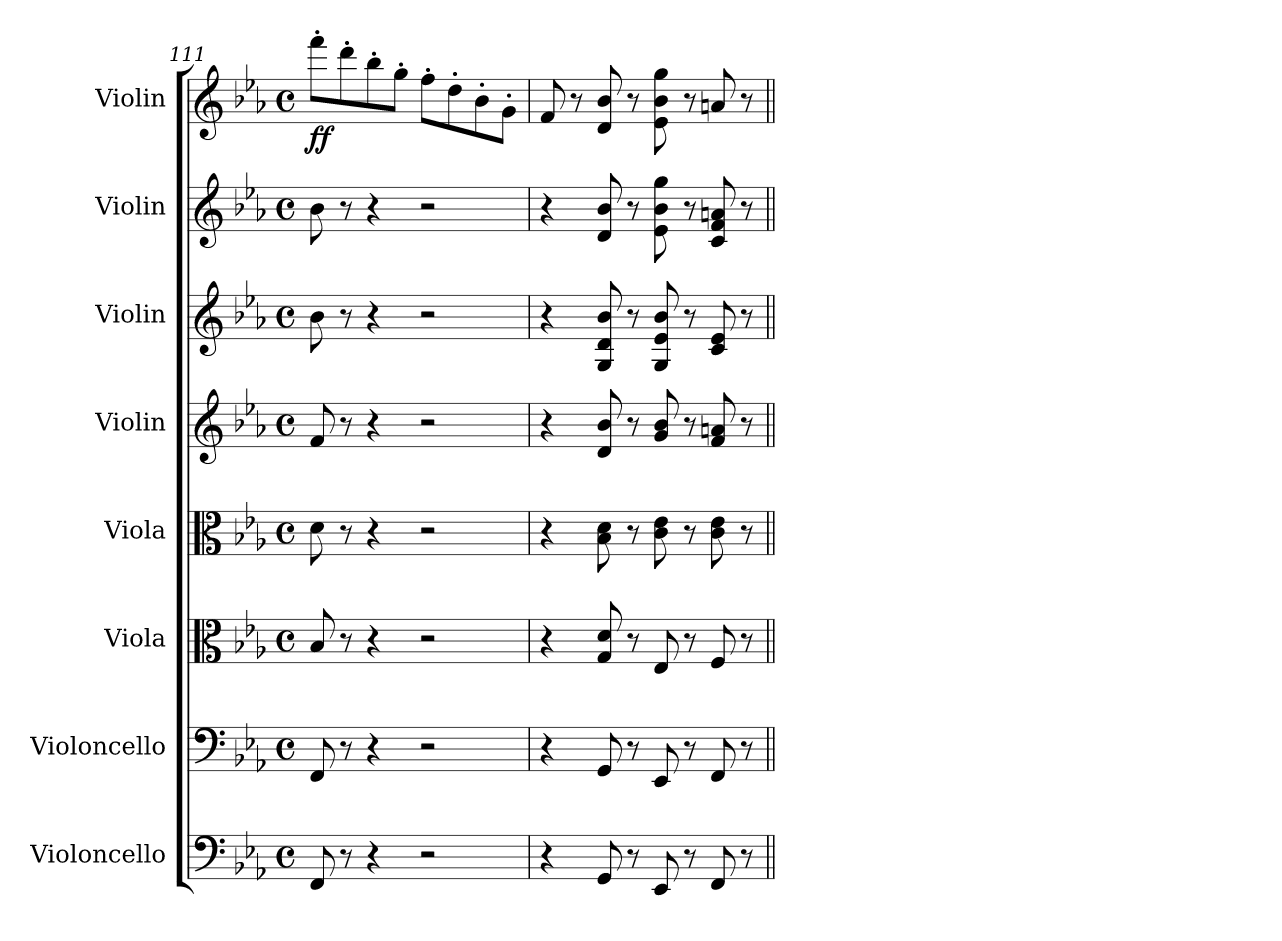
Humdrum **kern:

**kern	**kern	**kern	**kern	**kern	**kern	**kern	**kern	**dynam
*part8	*part7	*part6	*part5	*part4	*part3	*part2	*part1	*part1
*staff8	*staff7	*staff6	*staff5	*staff4	*staff3	*staff2	*staff1	*staff1
*I"Violoncello	*I"Violoncello	*I"Viola	*I"Viola	*I"Violin	*I"Violin	*I"Violin	*I"Violin	*
*I'Vc.	*I'Vc.	*I'Vla.	*I'Vla.	*I'Vln.	*I'Vln.	*I'Vln.	*I'Vln.	*
*clefF4	*clefF4	*clefC3	*clefC3	*clefG2	*clefG2	*clefG2	*clefG2	*
*k[b-e-a-]	*k[b-e-a-]	*k[b-e-a-]	*k[b-e-a-]	*k[b-e-a-]	*k[b-e-a-]	*k[b-e-a-]	*k[b-e-a-]	*
*M4/4	*M4/4	*M4/4	*M4/4	*M4/4	*M4/4	*M4/4	*M4/4	*
*met(c)	*met(c)	*met(c)	*met(c)	*met(c)	*met(c)	*met(c)	*met(c)	*
=111	=111	=111	=111	=111	=111	=111	=111	=111
!	!	!	!	!	!	!	!	!LO:DY:b
8FF/	8FF/	8B-/	8d\	8f/	8b-\	8b-\	8fff'\L	ff
8r	8r	8r	8r	8r	8r	8r	8ddd'\	.
4r	4r	4r	4r	4r	4r	4r	8bb-'\	.
.	.	.	.	.	.	.	8gg'\J	.
2r	2r	2r	2r	2r	2r	2r	8ff'\L	.
.	.	.	.	.	.	.	8dd'\	.
.	.	.	.	.	.	.	8b-'\	.
.	.	.	.	.	.	.	8g'\J	.
=112	=112	=112	=112	=112	=112	=112	=112	=112
4r	4r	4r	4r	4r	4r	4r	8f/	.
.	.	.	.	.	.	.	8r	.
8GG/	8GG/	8G/ 8d/	8B-\ 8d\	8d/ 8b-/	8G/ 8d/ 8b-/	8d/ 8b-/	8d/ 8b-/	.
8r	8r	8r	8r	8r	8r	8r	8r	.
8EE-/	8EE-/	8E-/	8c\ 8e-\	8g/ 8b-/	8G/ 8e-/ 8b-/	8e-\ 8b-\ 8gg\	8e-\ 8b-\ 8gg\	.
8r	8r	8r	8r	8r	8r	8r	8r	.
8FF/	8FF/	8F/	8c\ 8e-\	8f/ 8an/	8c/ 8e-/	8c/ 8f/ 8an/	8an/	.
8r	8r	8r	8r	8r	8r	8r	8r	.
=||	=||	=||	=||	=||	=||	=||	=||	=||
*-	*-	*-	*-	*-	*-	*-	*-	*-
